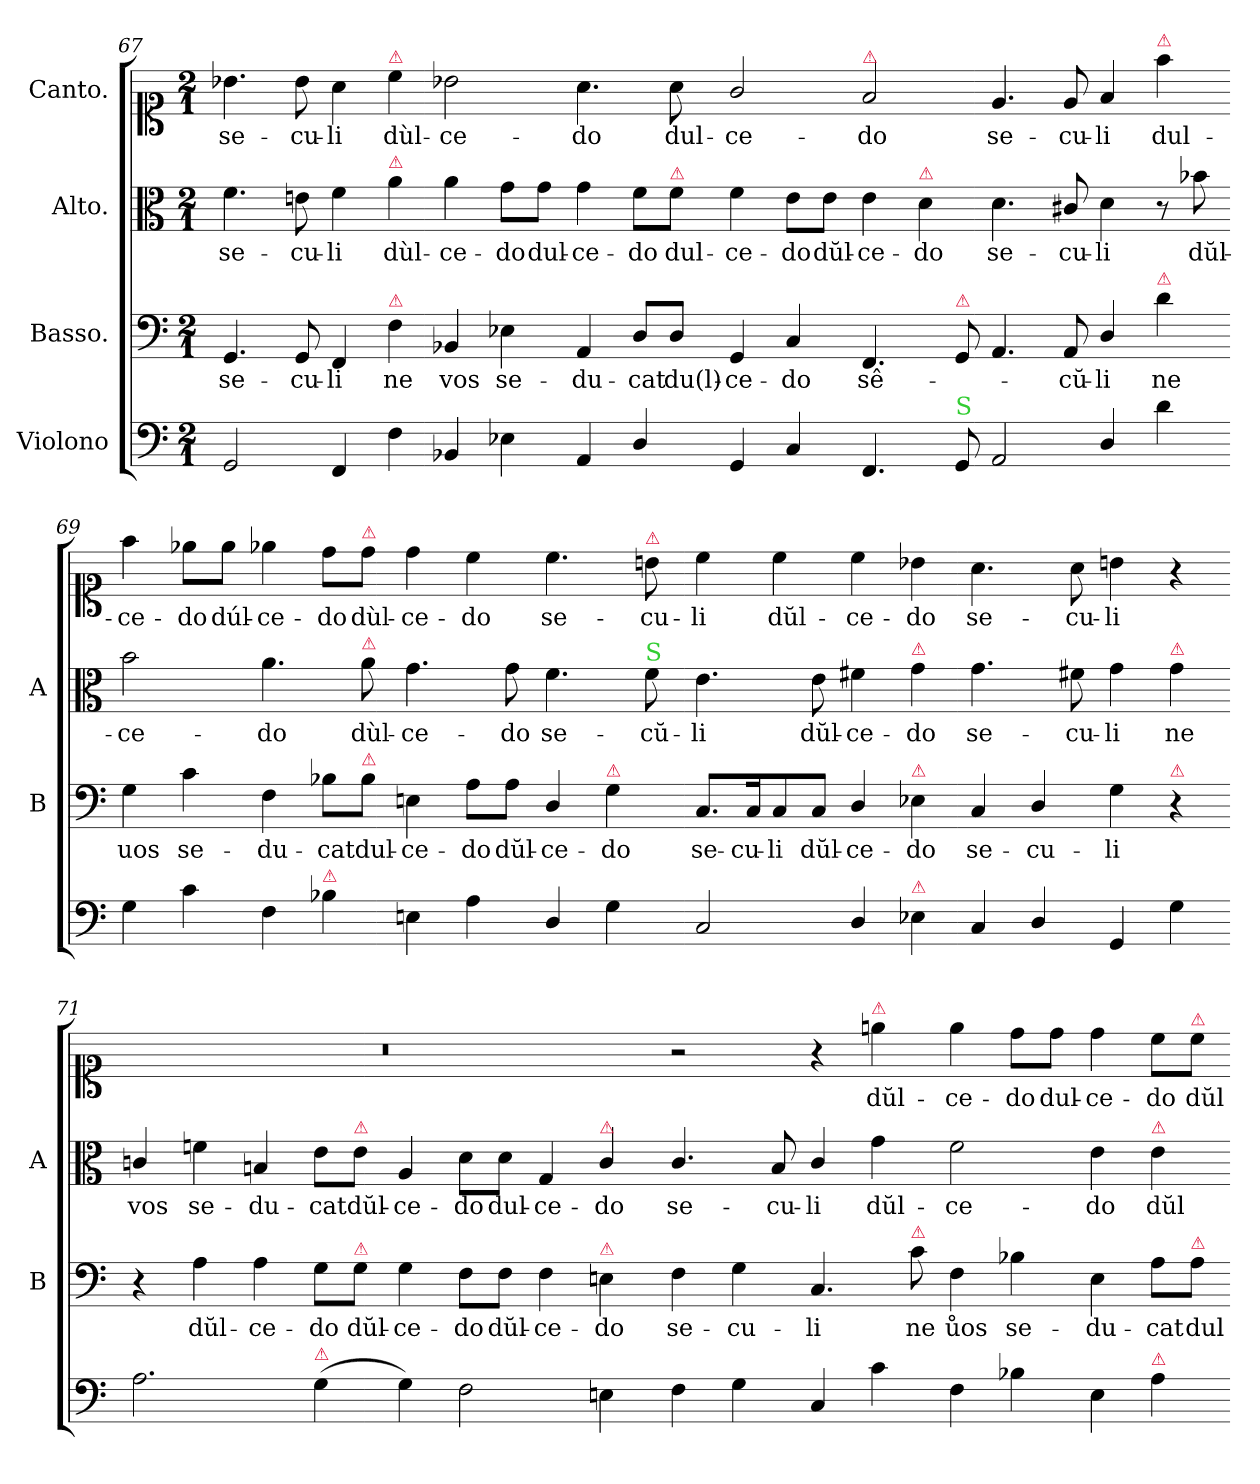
**kern	**kern	**text	**kern	**text	**kern	**text
*part4	*part3	*part3	*part2	*part2	*part1	*part1
*staff4	*staff3	*staff3	*staff2	*staff2	*staff1	*staff1
*I"Violono	*I"Basso.	*	*I"Alto.	*	*I"Canto.	*
*	*I'B	*	*I'A	*	*	*
*clefF4	*clefF4	*	*clefC3	*	*clefC1	*
*k[]	*k[]	*	*k[]	*	*k[]	*
*C:	*C:	*	*C:	*	*C:	*
*M2/1	*M2/1	*	*M2/1	*	*M2/1	*
=67	=67	=67	=67	=67	=67	=67
2GG/	4.GG/	se-	4.f\	se-	4.b-X\	se-
.	8GG/	-cu-	8en\	-cu-	8b-\	-cu-
4FF/	4FF/	-li	4f\	-li	4a\	-li
!	!	!	!	!	!LO:TX:a:color=crimson:t=⚠	!
!	!	!	!LO:TX:a:color=crimson:t=⚠	!	!	!
!	!LO:TX:a:color=crimson:t=⚠	!	!	!	!	!
4F\	4F\	ne	4a\	dùl-	4cc\	dùl-
4BB-/	4BB-X/	vos	4a\	-ce-	2b-X\	-ce-
4E-X\	4E-X\	se-	8g\L	-do	.	.
.	.	.	8g\J	dul-	.	.
4AA/	4AA/	-du-	4g\	-ce-	4.a\	-do
4D/	8D/L	-cat	8f\L	-do	.	.
!	!	!	!LO:TX:a:color=crimson:t=⚠	!	!	!
.	8D/J	du(l)-	8f\J	dul-	8a\	dul-
=68-	=68-	=68-	=68-	=68-	=68-	=68-
4GG/	4GG/	-ce-	4f\	-ce-	2g/	-ce-
4C/	4C/	-do	8e\L	-do	.	.
.	.	.	8e\J	dŭl-	.	.
!	!	!	!	!	!LO:TX:a:color=crimson:t=⚠	!
4.FF/	4.FF/	sê-	4e\	-ce-	2f/	-do
!	!	!	!LO:TX:a:color=crimson:t=⚠	!	!	!
.	.	.	4d\	-do	.	.
!	!LO:TX:a:color=crimson:t=⚠	!	!	!	!	!
!LO:TX:a:color=limegreen:t=S	!	!	!	!	!	!
8GG/	8GG/	.	.	.	.	.
2AA/	4.AA/	.	4.d\	se-	4.e/	se-
.	8AA/	-cŭ-	8c#X/	-cu-	8e/	-cu-
4D/	4D/	-li	4d\	-li	4f/	-li
!	!	!	!	!	!LO:TX:a:color=crimson:t=⚠	!
!	!LO:TX:a:color=crimson:t=⚠	!	!	!	!	!
4d\	4d\	ne	8r	.	4ff\	dul-
.	.	.	8b-X\	dŭl-	.	.
=69-	=69-	=69-	=69-	=69-	=69-	=69-
4G\	4G\	uos	2b-\	-ce-	4ff\	-ce-
4c\	4c\	se-	.	.	8ee-X\L	-do
.	.	.	.	.	8ee-\J	dúl-
4F\	4F\	-du-	4.a\	-do	4ee-X\	-ce-
!LO:TX:a:color=crimson:t=⚠	!	!	!	!	!	!
4B-X\	8B-X\L	-cat	.	.	8dd\L	-do
!	!	!	!	!	!LO:TX:a:color=crimson:t=⚠	!
!	!	!	!LO:TX:a:color=crimson:t=⚠	!	!	!
!	!LO:TX:a:color=crimson:t=⚠	!	!	!	!	!
.	8B-\J	dul-	8a\	dùl-	8dd\J	dùl-
4En\	4En\	-ce-	4.g\	-ce-	4dd\	-ce-
4A\	8A\L	do	.	.	4cc\	-do
.	8A\J	dŭl-	8g\	-do	.	.
4D/	4D/	-ce-	4.f\	se-	4.cc\	se-
!	!LO:TX:a:color=crimson:t=⚠	!	!	!	!	!
4G\	4G\	-do	.	.	.	.
!	!	!	!	!	!LO:TX:a:color=crimson:t=⚠	!
!	!	!	!LO:TX:a:color=limegreen:t=S	!	!	!
.	.	.	8f\	-cŭ-	8bn\	-cu-
=70-	=70-	=70-	=70-	=70-	=70-	=70-
2C/	8.C/L	se-	4.e\	-li	4cc\	-li
.	16C/K	-cu-	.	.	.	.
.	8C/	-li	.	.	4cc\	dŭl-
.	8C/J	dŭl-	8e\	dŭl-	.	.
4D/	4D/	-ce-	4f#X\	-ce-	4cc\	-ce-
!	!	!	!LO:TX:a:color=crimson:t=⚠	!	!	!
!	!LO:TX:a:color=crimson:t=⚠	!	!	!	!	!
!LO:TX:a:color=crimson:t=⚠	!	!	!	!	!	!
4E-X\	4E-X\	-do	4g\	-do	4b-X\	-do
4C/	4C/	se-	4.g\	se-	4.a\	se-
4D/	4D/	-cu-	.	.	.	.
.	.	.	8f#X\	-cu-	8a\	-cu-
4GG/	4G\	-li	4g\	-li	4bn\	-li
!	!	!	!LO:TX:a:color=crimson:t=⚠	!	!	!
!	!LO:TX:a:color=crimson:t=⚠	!	!	!	!	!
4G\	4r	.	4g\	ne	4r	.
=71-	=71-	=71-	=71-	=71-	=71-	=71-
2.A\	4r	.	4cn/	vos	0r	.
.	4A\	dŭl-	4fn\	se-	.	.
.	4A\	-ce-	4Bn/	-du-	.	.
!LO:TX:a:color=crimson:t=⚠	!	!	!	!	!	!
(4G\	8G\L	-do	8e\L	-cat	.	.
!	!	!	!LO:TX:a:color=crimson:t=⚠	!	!	!
!	!LO:TX:a:color=crimson:t=⚠	!	!	!	!	!
.	8G\J	dŭl-	8e\J	dŭl-	.	.
4G\)	4G\	-ce-	4A/	-ce-	.	.
2F\	8F\L	-do	8d\L	-do	.	.
.	8F\J	dŭl-	8d\J	dul-	.	.
.	4F\	-ce-	4G/	-ce-	.	.
!	!	!	!LO:TX:a:color=crimson:t=⚠	!	!	!
!	!LO:TX:a:color=crimson:t=⚠	!	!	!	!	!
4En\	4En\	-do	4c/	-do	.	.
=72-	=72-	=72-	=72-	=72-	=72-	=72-
4F\	4F\	se-	4.c/	se-	2r	.
4G\	4G\	-cu-	.	.	.	.
.	.	.	8B/	-cu-	.	.
4C/	4.C/	-li	4c/	-li	4r	.
!	!	!	!	!	!LO:TX:a:color=crimson:t=⚠	!
4c\	.	.	4g\	dŭl-	4een\	dŭl-
!	!LO:TX:a:color=crimson:t=⚠	!	!	!	!	!
.	8c\	ne	.	.	.	.
4F\	4F\	ůos	2f\	-ce-	4ee\	-ce-
4B-X\	4B-X\	se-	.	.	8dd\L	-do
.	.	.	.	.	8dd\J	dul-
4E\	4E\	-du-	4e\	-do	4dd\	-ce-
!	!	!	!LO:TX:a:color=crimson:t=⚠	!	!	!
!LO:TX:a:color=crimson:t=⚠	!	!	!	!	!	!
4A\	8A\L	-cat	4e\	dŭl-	8cc\L	-do
!	!	!	!	!	!LO:TX:a:color=crimson:t=⚠	!
!	!LO:TX:a:color=crimson:t=⚠	!	!	!	!	!
.	8A\J	dul-	.	.	8cc\J	dŭl-
=-	=-	=-	=-	=-	=-	=-
*-	*-	*-	*-	*-	*-	*-
